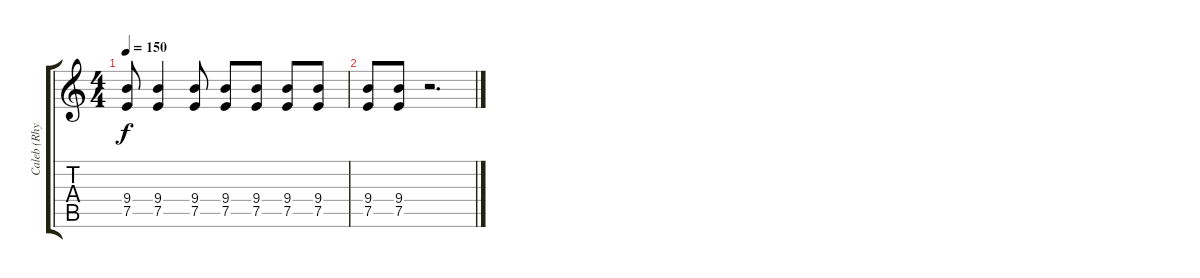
\track ("Caleb (Rhythm)" "Caleb (Rhy") {instrument overdrivenguitar}
\staff {score tabs}
\tuning (E4 B3 G3 D3 A2 E2) {hide}
\ts (4 4)
\tempo 150
\clef g2
\ks c
(9.4 7.5).8{dy f} (9.4 7.5).4 (9.4 7.5).8 (9.4 7.5).8 (9.4 7.5).8 (9.4 7.5).8 (9.4 7.5).8 |
(9.4 7.5).8 (9.4 7.5).8 r.2{d}
